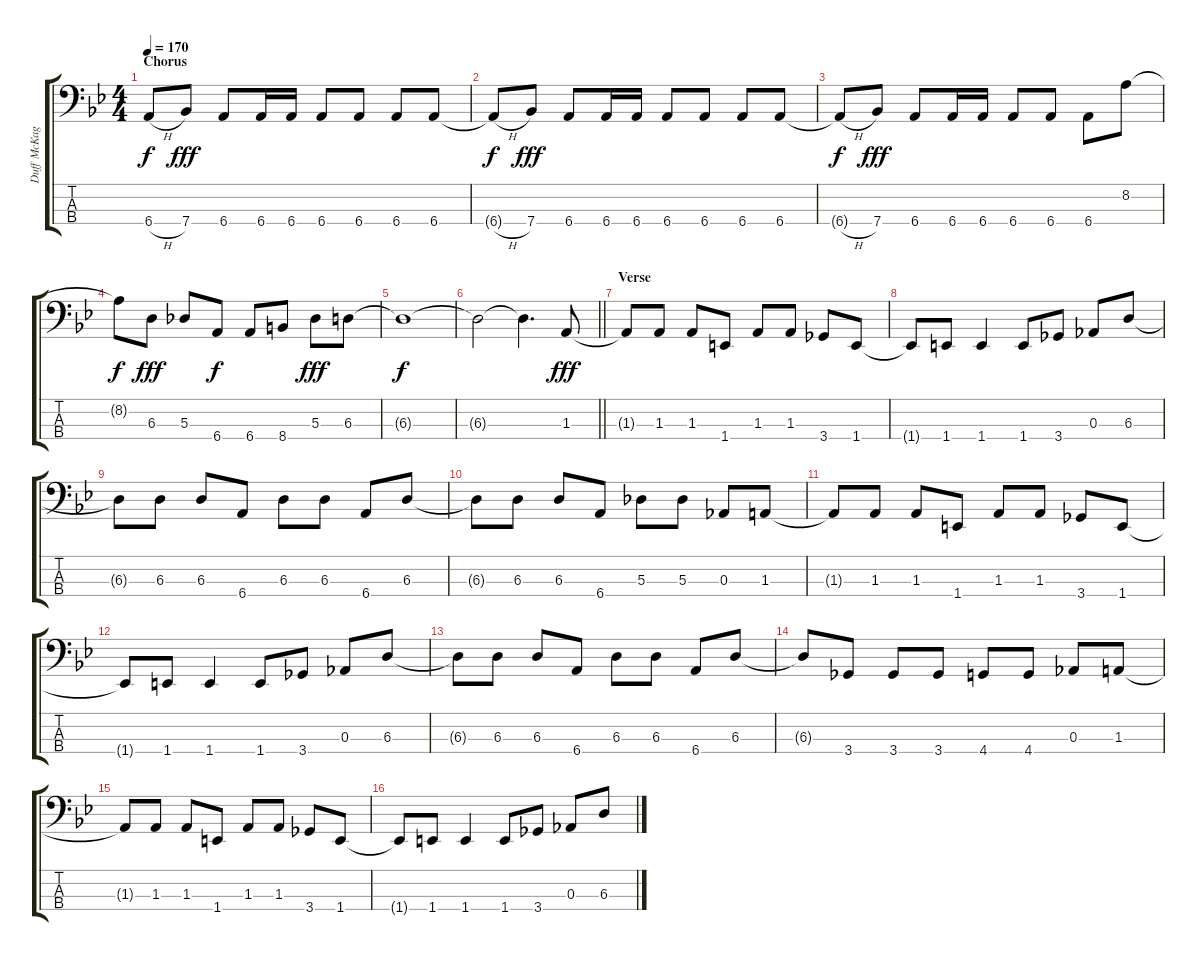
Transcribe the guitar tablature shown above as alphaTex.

\track ("Duff McKagan - Bass" "Duff McKag") {instrument electricbasspick}
\staff {score tabs}
\tuning (Gb2 Db2 Ab1 Eb1) {hide}
\ts (4 4)
\section ("" "Chorus")
\tempo 170
\clef f4
\ks bb
6.4{h t}.8{dy f} 7.4.8{dy fff} 6.4.8 6.4.16 6.4.16 6.4.8 6.4.8 6.4.8 6.4.8 |
6.4{h t}.8{dy f} 7.4.8{dy fff} 6.4.8 6.4.16 6.4.16 6.4.8 6.4.8 6.4.8 6.4.8 |
6.4{h t}.8{dy f} 7.4.8{dy fff} 6.4.8 6.4.16 6.4.16 6.4.8 6.4.8 6.4.8 8.2.8 |
8.2{t}.8{dy f} 6.3.8{dy fff} 5.3.8 6.4.8{dy f} 6.4.8 8.4.8 5.3.8{dy fff} 6.3.8 |
6.3{t}.1{dy f} |
\barLineRight lightlight
6.3{t}.2 6.3{t}.4{d} 1.3.8{dy fff} |
\section ("" "Verse")
1.3{t}.8 1.3.8 1.3.8 1.4.8 1.3.8 1.3.8 3.4.8 1.4.8 |
1.4{t}.8 1.4.8 1.4.4 1.4.8 3.4.8 0.3.8 6.3.8 |
6.3{t}.8 6.3.8 6.3.8 6.4.8 6.3.8 6.3.8 6.4.8 6.3.8 |
6.3{t}.8 6.3.8 6.3.8 6.4.8 5.3.8 5.3.8 0.3.8 1.3.8 |
1.3{t}.8 1.3.8 1.3.8 1.4.8 1.3.8 1.3.8 3.4.8 1.4.8 |
1.4{t}.8 1.4.8 1.4.4 1.4.8 3.4.8 0.3.8 6.3.8 |
6.3{t}.8 6.3.8 6.3.8 6.4.8 6.3.8 6.3.8 6.4.8 6.3.8 |
6.3{t}.8 3.4.8 3.4.8 3.4.8 4.4.8 4.4.8 0.3.8 1.3.8 |
1.3{t}.8 1.3.8 1.3.8 1.4.8 1.3.8 1.3.8 3.4.8 1.4.8 |
1.4{t}.8 1.4.8 1.4.4 1.4.8 3.4.8 0.3.8 6.3.8
